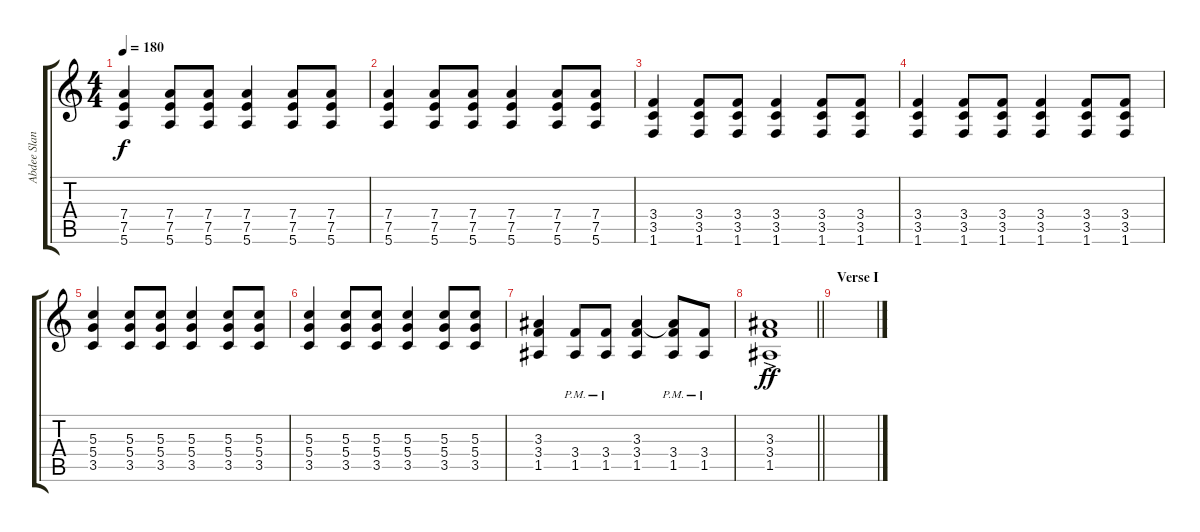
\track ("Abdee Slank" "Abdee Slan") {instrument overdrivenguitar}
\staff {score tabs}
\tuning (E4 B3 G3 D3 A2 E2) {hide}
\ts (4 4)
\tempo 180
\clef g2
\ks c
(7.4 7.5 5.6).4{dy f} (7.4 7.5 5.6).8 (7.4 7.5 5.6).8 (7.4 7.5 5.6).4 (7.4 7.5 5.6).8 (7.4 7.5 5.6).8 |
(7.4 7.5 5.6).4 (7.4 7.5 5.6).8 (7.4 7.5 5.6).8 (7.4 7.5 5.6).4 (7.4 7.5 5.6).8 (7.4 7.5 5.6).8 |
(3.4 3.5 1.6).4 (3.4 3.5 1.6).8 (3.4 3.5 1.6).8 (3.4 3.5 1.6).4 (3.4 3.5 1.6).8 (3.4 3.5 1.6).8 |
(3.4 3.5 1.6).4 (3.4 3.5 1.6).8 (3.4 3.5 1.6).8 (3.4 3.5 1.6).4 (3.4 3.5 1.6).8 (3.4 3.5 1.6).8 |
(5.3 5.4 3.5).4 (5.3 5.4 3.5).8 (5.3 5.4 3.5).8 (5.3 5.4 3.5).4 (5.3 5.4 3.5).8 (5.3 5.4 3.5).8 |
(5.3 5.4 3.5).4 (5.3 5.4 3.5).8 (5.3 5.4 3.5).8 (5.3 5.4 3.5).4 (5.3 5.4 3.5).8 (5.3 5.4 3.5).8 |
(3.3 3.4 1.5).4 (3.4{pm} 1.5{pm}).8 (3.4{pm} 1.5{pm}).8 (3.3 3.4 1.5).4 (3.3{t} 3.4{pm} 1.5{pm}).8 (3.4{pm} 1.5{pm}).8 |
\barLineRight lightlight
(3.3{ac} 3.4{ac} 1.5{ac}).1{dy ff} |
\section ("" "Verse I")
